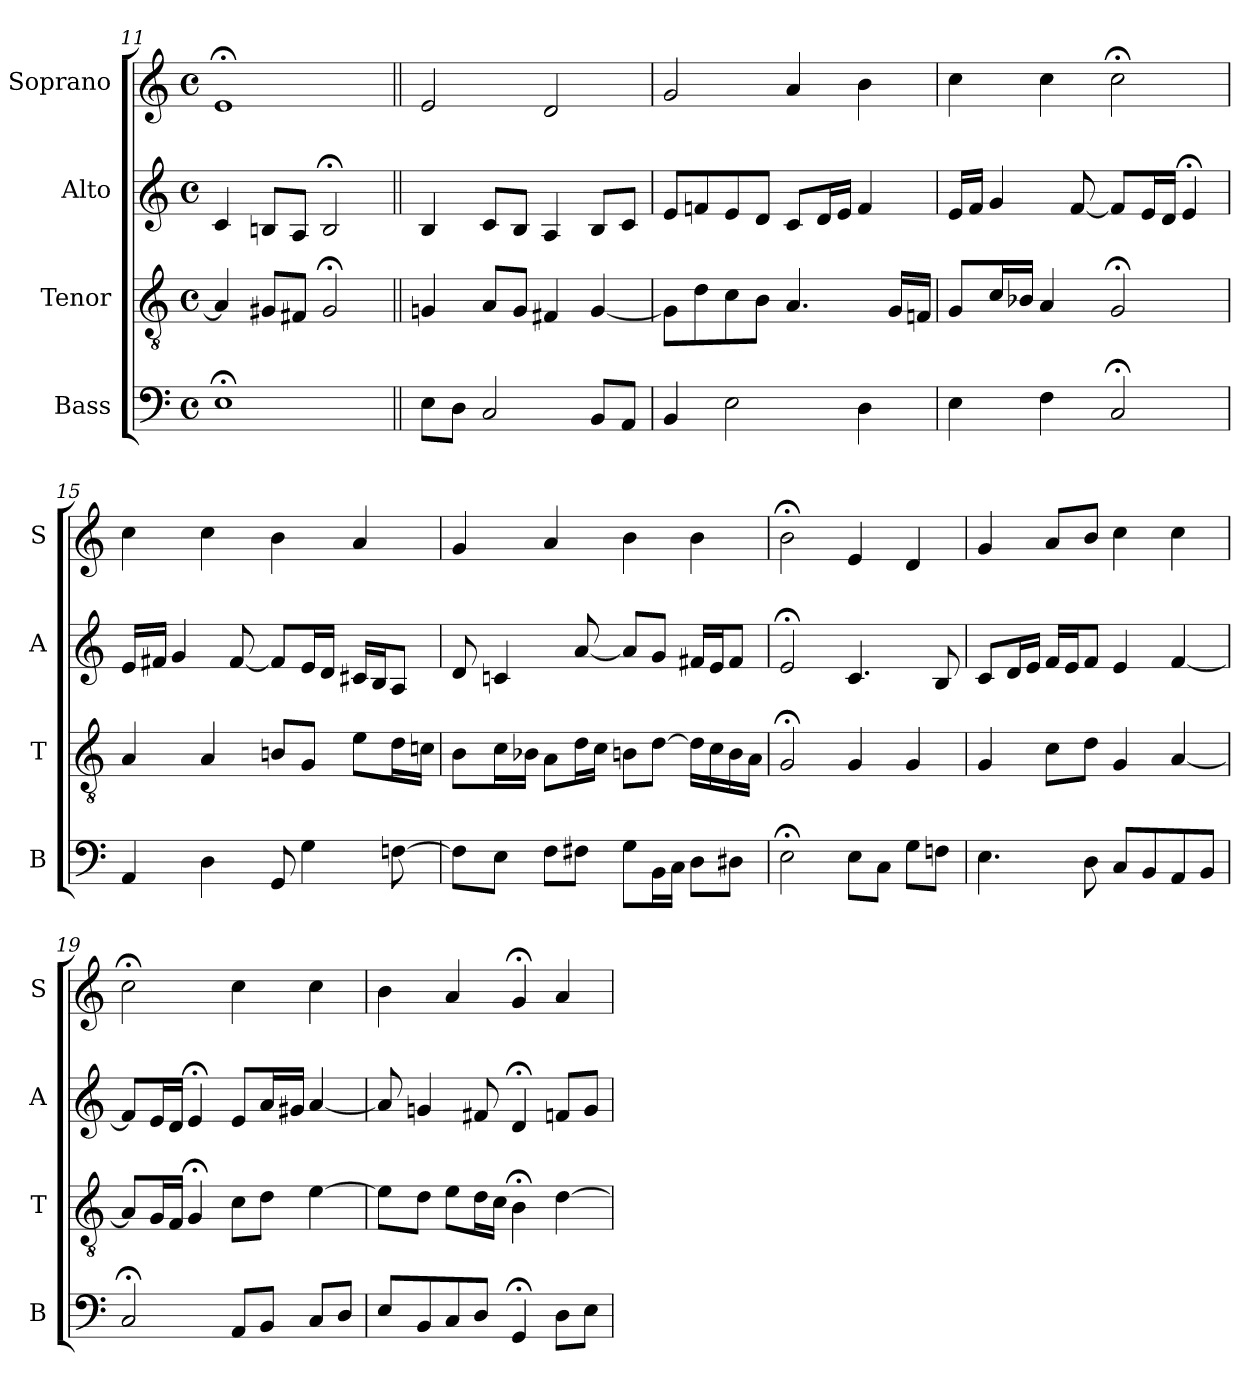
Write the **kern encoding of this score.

**kern	**kern	**kern	**kern
*part4	*part3	*part2	*part1
*staff4	*staff3	*staff2	*staff1
*I"Bass	*I"Tenor	*I"Alto	*I"Soprano
*I'B	*I'T	*I'A	*I'S
*clefF4	*clefGv2	*clefG2	*clefG2
*k[]	*k[]	*k[]	*k[]
*a:	*a:	*a:	*a:
*M4/4	*M4/4	*M4/4	*M4/4
*met(c)	*met(c)	*met(c)	*met(c)
=11	=11	=11	=11
1E;<i	4Ai]	4ci	1e;<i
.	8G#XL	8BnL	.
.	8F#XJ	8AJ	.
.	2G#;<	2B;<	.
=12||	=12||	=12||	=12||
8EL	4Gn	4B	2e
8DJ	.	.	.
2C	8AL	8cL	.
.	8GJ	8BJ	.
.	4F#X	4A	2d
8BBL	[4G	8BL	.
8AAJ	.	8cJ	.
=13	=13	=13	=13
4BBi	8GiL]	8eiL	2gi
.	8d	8fn	.
2E	8c	8e	.
.	8BJ	8dJ	.
.	4.A	8cL	4a
.	.	16dL	.
.	.	16eJJ	.
4D	.	4f	4b
.	16GLL	.	.
.	16FnJJ	.	.
=14	=14	=14	=14
4E	8GL	16eLL	4cc
.	.	16fJJ	.
.	16cL	4g	.
.	16B-XJJ	.	.
4F	4A	.	4cc
.	.	[8f	.
2C;<	2G;<	8fL]	2cc;<
.	.	16eL	.
.	.	16dJJ	.
.	.	4e;<	.
=15	=15	=15	=15
4AA	4A	16eLL	4cc
.	.	16f#XJJ	.
.	.	4g	.
4D	4A	.	4cc
.	.	[8f#	.
8GG	8BnL	8f#L]	4b
4G	8GJ	16eL	.
.	.	16dJJ	.
.	8eL	16c#XLL	4a
.	.	16BJ	.
[8Fn	16dL	8AJ	.
.	16cnJJ	.	.
=16	=16	=16	=16
8FL]	8BL	8d	4g
8EJ	16cL	4cn	.
.	16B-XJJ	.	.
8FL	8AL	.	4a
8F#XJ	16dL	[8a	.
.	16cJJ	.	.
8GL	8BnL	8aL]	4b
16BBL	[8dJ	8gJ	.
16CJJ	.	.	.
8DL	16dLL]	16f#XLL	4b
.	16c	16eJ	.
8D#XJ	16B	8f#J	.
.	16AJJ	.	.
=17	=17	=17	=17
2E;<	2G;<	2e;<	2b;<
8EL	4G	4.c	4e
8CJ	.	.	.
8GL	4G	.	4d
8FnJ	.	8B	.
=18	=18	=18	=18
4.E	4G	8cL	4g
.	.	16dL	.
.	.	16eJJ	.
.	8cL	16fLL	8aL
.	.	16eJ	.
8D	8dJ	8fJ	8bJ
8CL	4G	4e	4cc
8BB	.	.	.
8AA	[4A	[4f	4cc
8BBJ	.	.	.
=19	=19	=19	=19
2C;<	8AL]	8fL]	2cc;<
.	16GL	16eL	.
.	16FJJ	16dJJ	.
.	4G;<	4e;<	.
8AAL	8cL	8eL	4cc
8BBJ	8dJ	16aL	.
.	.	16g#XJJ	.
8CL	[4e	[4a	4cc
8DJ	.	.	.
=20	=20	=20	=20
8EL	8eL]	8a]	4b
8BB	8dJ	4gn	.
8C	8eL	.	4a
8DJ	16dL	8f#X	.
.	16cJJ	.	.
4GG;<	4B;<	4d;<	4g;<
8DL	[4d	8fnL	4a
8EJ	.	8gJ	.
=	=	=	=
*-	*-	*-	*-
